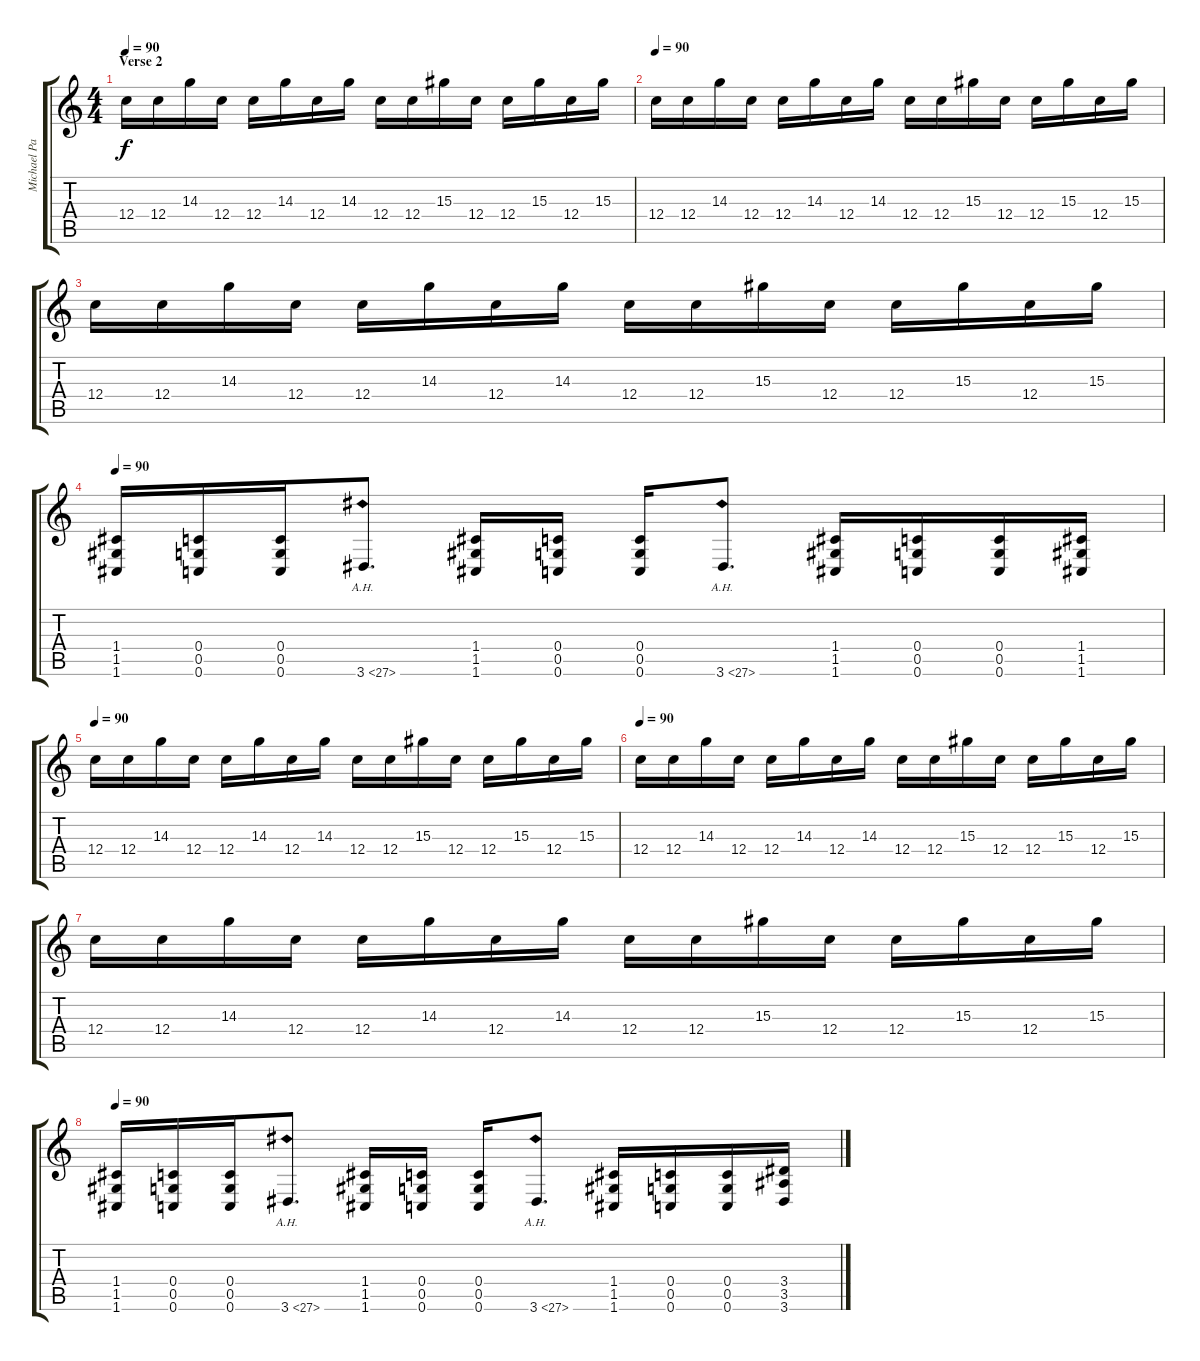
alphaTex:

\track ("Michael Padget" "Michael Pa") {instrument distortionguitar}
\staff {score tabs}
\tuning (D4 A3 F3 C3 G2 C2) {hide}
\ts (4 4)
\section ("" "Verse 2")
\tempo 90
\clef g2
\ks c
12.4.16{dy f instrument distortionguitar} 12.4.16 14.3.16 12.4.16 12.4.16 14.3.16 12.4.16 14.3.16 12.4.16 12.4.16 15.3.16 12.4.16 12.4.16 15.3.16 12.4.16 15.3.16 |
\tempo 90
12.4.16{instrument distortionguitar} 12.4.16 14.3.16 12.4.16 12.4.16 14.3.16 12.4.16 14.3.16 12.4.16 12.4.16 15.3.16 12.4.16 12.4.16 15.3.16 12.4.16 15.3.16 |
12.4.16{instrument distortionguitar} 12.4.16 14.3.16 12.4.16 12.4.16 14.3.16 12.4.16 14.3.16 12.4.16 12.4.16 15.3.16 12.4.16 12.4.16 15.3.16 12.4.16 15.3.16 |
\tempo 90
(1.4 1.5 1.6).16 (0.4 0.5 0.6).16 (0.4 0.5 0.6).16 3.6{ah 24}.8{d} (1.4 1.5 1.6).16 (0.4 0.5 0.6).16 (0.4 0.5 0.6).16 3.6{ah 24}.8{d} (1.4 1.5 1.6).16 (0.4 0.5 0.6).16 (0.4 0.5 0.6).16 (1.4 1.5 1.6).16 |
\tempo 90
12.4.16{instrument distortionguitar} 12.4.16 14.3.16 12.4.16 12.4.16 14.3.16 12.4.16 14.3.16 12.4.16 12.4.16 15.3.16 12.4.16 12.4.16 15.3.16 12.4.16 15.3.16 |
\tempo 90
12.4.16{instrument distortionguitar} 12.4.16 14.3.16 12.4.16 12.4.16 14.3.16 12.4.16 14.3.16 12.4.16 12.4.16 15.3.16 12.4.16 12.4.16 15.3.16 12.4.16 15.3.16 |
12.4.16{instrument distortionguitar} 12.4.16 14.3.16 12.4.16 12.4.16 14.3.16 12.4.16 14.3.16 12.4.16 12.4.16 15.3.16 12.4.16 12.4.16 15.3.16 12.4.16 15.3.16 |
\tempo 90
(1.4 1.5 1.6).16 (0.4 0.5 0.6).16 (0.4 0.5 0.6).16 3.6{ah 24}.8{d} (1.4 1.5 1.6).16 (0.4 0.5 0.6).16 (0.4 0.5 0.6).16 3.6{ah 24}.8{d} (1.4 1.5 1.6).16 (0.4 0.5 0.6).16 (0.4 0.5 0.6).16 (3.4 3.5 3.6).16
